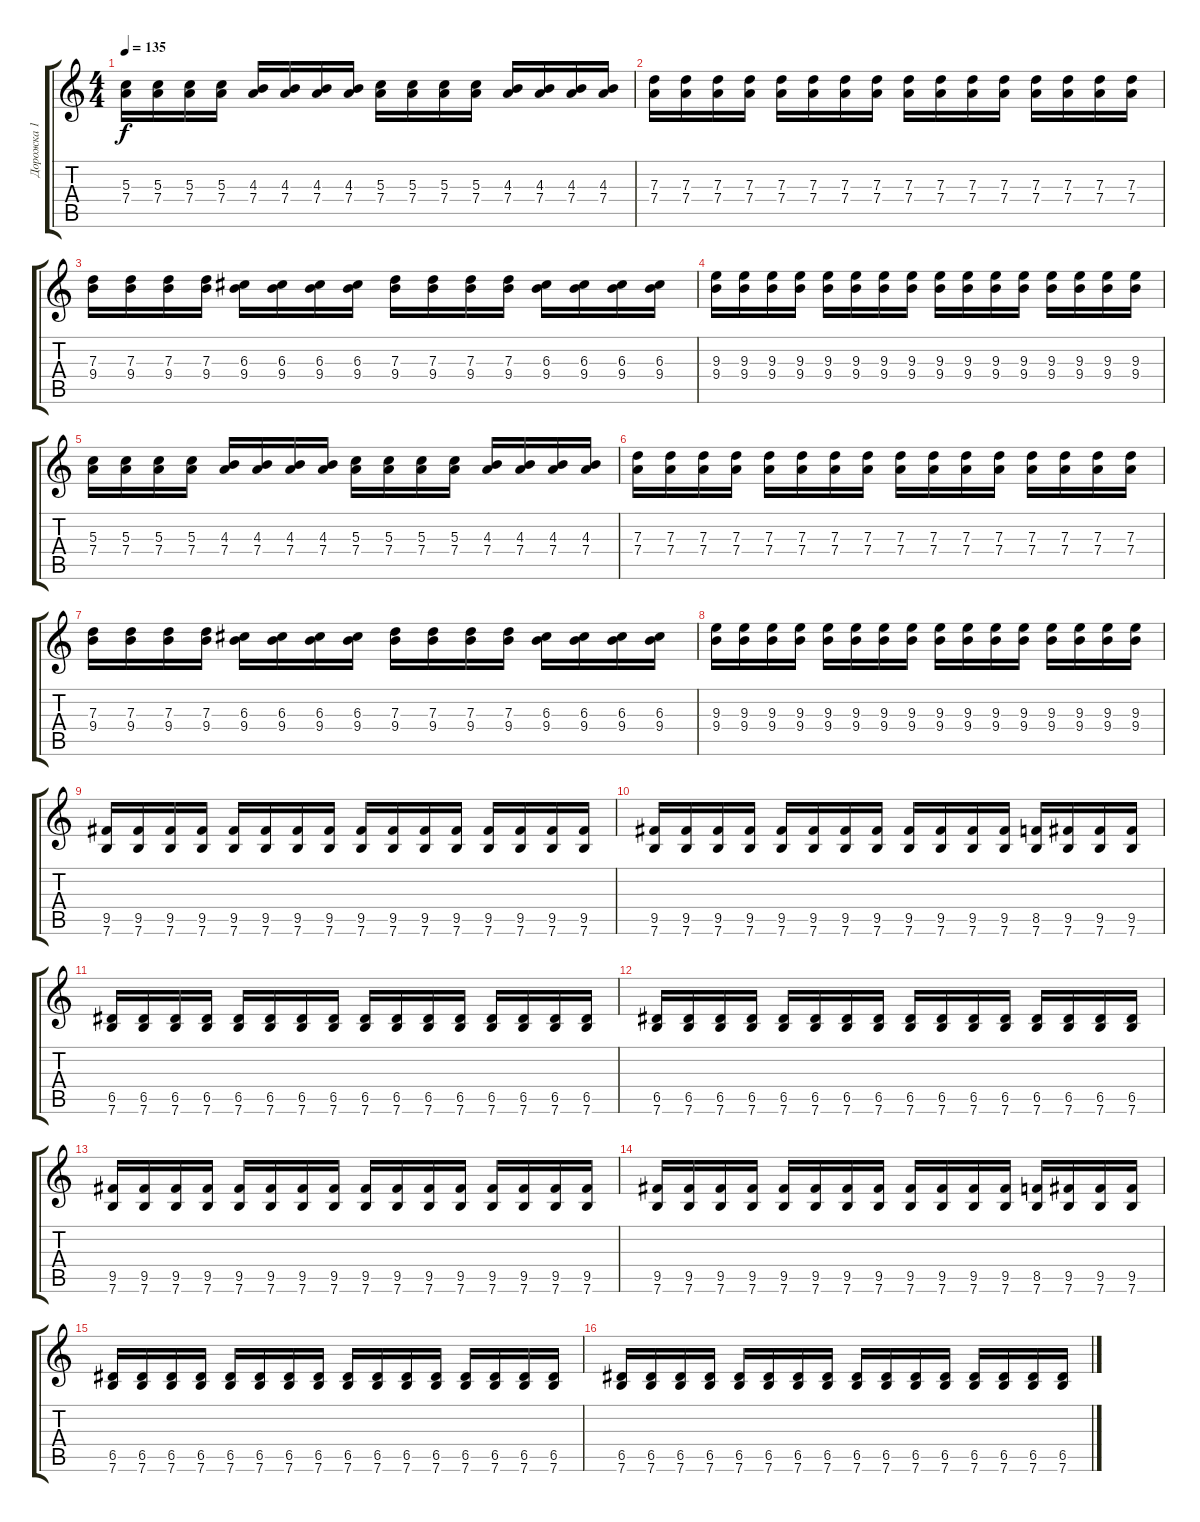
\track ("Дорожка 1" "Дорожка 1") {instrument distortionguitar}
\staff {score tabs}
\tuning (E4 B3 G3 D3 A2 E2) {hide}
\ts (4 4)
\tempo 135
\clef g2
\ks c
(5.3 7.4).16{dy f} (5.3 7.4).16 (5.3 7.4).16 (5.3 7.4).16 (4.3 7.4).16 (4.3 7.4).16 (4.3 7.4).16 (4.3 7.4).16 (5.3 7.4).16 (5.3 7.4).16 (5.3 7.4).16 (5.3 7.4).16 (4.3 7.4).16 (4.3 7.4).16 (4.3 7.4).16 (4.3 7.4).16 |
(7.3 7.4).16 (7.3 7.4).16 (7.3 7.4).16 (7.3 7.4).16 (7.3 7.4).16 (7.3 7.4).16 (7.3 7.4).16 (7.3 7.4).16 (7.3 7.4).16 (7.3 7.4).16 (7.3 7.4).16 (7.3 7.4).16 (7.3 7.4).16 (7.3 7.4).16 (7.3 7.4).16 (7.3 7.4).16 |
(7.3 9.4).16 (7.3 9.4).16 (7.3 9.4).16 (7.3 9.4).16 (6.3 9.4).16 (6.3 9.4).16 (6.3 9.4).16 (6.3 9.4).16 (7.3 9.4).16 (7.3 9.4).16 (7.3 9.4).16 (7.3 9.4).16 (6.3 9.4).16 (6.3 9.4).16 (6.3 9.4).16 (6.3 9.4).16 |
(9.3 9.4).16 (9.3 9.4).16 (9.3 9.4).16 (9.3 9.4).16 (9.3 9.4).16 (9.3 9.4).16 (9.3 9.4).16 (9.3 9.4).16 (9.3 9.4).16 (9.3 9.4).16 (9.3 9.4).16 (9.3 9.4).16 (9.3 9.4).16 (9.3 9.4).16 (9.3 9.4).16 (9.3 9.4).16 |
(5.3 7.4).16 (5.3 7.4).16 (5.3 7.4).16 (5.3 7.4).16 (4.3 7.4).16 (4.3 7.4).16 (4.3 7.4).16 (4.3 7.4).16 (5.3 7.4).16 (5.3 7.4).16 (5.3 7.4).16 (5.3 7.4).16 (4.3 7.4).16 (4.3 7.4).16 (4.3 7.4).16 (4.3 7.4).16 |
(7.3 7.4).16 (7.3 7.4).16 (7.3 7.4).16 (7.3 7.4).16 (7.3 7.4).16 (7.3 7.4).16 (7.3 7.4).16 (7.3 7.4).16 (7.3 7.4).16 (7.3 7.4).16 (7.3 7.4).16 (7.3 7.4).16 (7.3 7.4).16 (7.3 7.4).16 (7.3 7.4).16 (7.3 7.4).16 |
(7.3 9.4).16 (7.3 9.4).16 (7.3 9.4).16 (7.3 9.4).16 (6.3 9.4).16 (6.3 9.4).16 (6.3 9.4).16 (6.3 9.4).16 (7.3 9.4).16 (7.3 9.4).16 (7.3 9.4).16 (7.3 9.4).16 (6.3 9.4).16 (6.3 9.4).16 (6.3 9.4).16 (6.3 9.4).16 |
(9.3 9.4).16 (9.3 9.4).16 (9.3 9.4).16 (9.3 9.4).16 (9.3 9.4).16 (9.3 9.4).16 (9.3 9.4).16 (9.3 9.4).16 (9.3 9.4).16 (9.3 9.4).16 (9.3 9.4).16 (9.3 9.4).16 (9.3 9.4).16 (9.3 9.4).16 (9.3 9.4).16 (9.3 9.4).16 |
(9.5 7.6).16 (9.5 7.6).16 (9.5 7.6).16 (9.5 7.6).16 (9.5 7.6).16 (9.5 7.6).16 (9.5 7.6).16 (9.5 7.6).16 (9.5 7.6).16 (9.5 7.6).16 (9.5 7.6).16 (9.5 7.6).16 (9.5 7.6).16 (9.5 7.6).16 (9.5 7.6).16 (9.5 7.6).16 |
(9.5 7.6).16 (9.5 7.6).16 (9.5 7.6).16 (9.5 7.6).16 (9.5 7.6).16 (9.5 7.6).16 (9.5 7.6).16 (9.5 7.6).16 (9.5 7.6).16 (9.5 7.6).16 (9.5 7.6).16 (9.5 7.6).16 (8.5 7.6).16 (9.5 7.6).16 (9.5 7.6).16 (9.5 7.6).16 |
(6.5 7.6).16 (6.5 7.6).16 (6.5 7.6).16 (6.5 7.6).16 (6.5 7.6).16 (6.5 7.6).16 (6.5 7.6).16 (6.5 7.6).16 (6.5 7.6).16 (6.5 7.6).16 (6.5 7.6).16 (6.5 7.6).16 (6.5 7.6).16 (6.5 7.6).16 (6.5 7.6).16 (6.5 7.6).16 |
(6.5 7.6).16 (6.5 7.6).16 (6.5 7.6).16 (6.5 7.6).16 (6.5 7.6).16 (6.5 7.6).16 (6.5 7.6).16 (6.5 7.6).16 (6.5 7.6).16 (6.5 7.6).16 (6.5 7.6).16 (6.5 7.6).16 (6.5 7.6).16 (6.5 7.6).16 (6.5 7.6).16 (6.5 7.6).16 |
(9.5 7.6).16 (9.5 7.6).16 (9.5 7.6).16 (9.5 7.6).16 (9.5 7.6).16 (9.5 7.6).16 (9.5 7.6).16 (9.5 7.6).16 (9.5 7.6).16 (9.5 7.6).16 (9.5 7.6).16 (9.5 7.6).16 (9.5 7.6).16 (9.5 7.6).16 (9.5 7.6).16 (9.5 7.6).16 |
(9.5 7.6).16 (9.5 7.6).16 (9.5 7.6).16 (9.5 7.6).16 (9.5 7.6).16 (9.5 7.6).16 (9.5 7.6).16 (9.5 7.6).16 (9.5 7.6).16 (9.5 7.6).16 (9.5 7.6).16 (9.5 7.6).16 (8.5 7.6).16 (9.5 7.6).16 (9.5 7.6).16 (9.5 7.6).16 |
(6.5 7.6).16 (6.5 7.6).16 (6.5 7.6).16 (6.5 7.6).16 (6.5 7.6).16 (6.5 7.6).16 (6.5 7.6).16 (6.5 7.6).16 (6.5 7.6).16 (6.5 7.6).16 (6.5 7.6).16 (6.5 7.6).16 (6.5 7.6).16 (6.5 7.6).16 (6.5 7.6).16 (6.5 7.6).16 |
(6.5 7.6).16 (6.5 7.6).16 (6.5 7.6).16 (6.5 7.6).16 (6.5 7.6).16 (6.5 7.6).16 (6.5 7.6).16 (6.5 7.6).16 (6.5 7.6).16 (6.5 7.6).16 (6.5 7.6).16 (6.5 7.6).16 (6.5 7.6).16 (6.5 7.6).16 (6.5 7.6).16 (6.5 7.6).16
